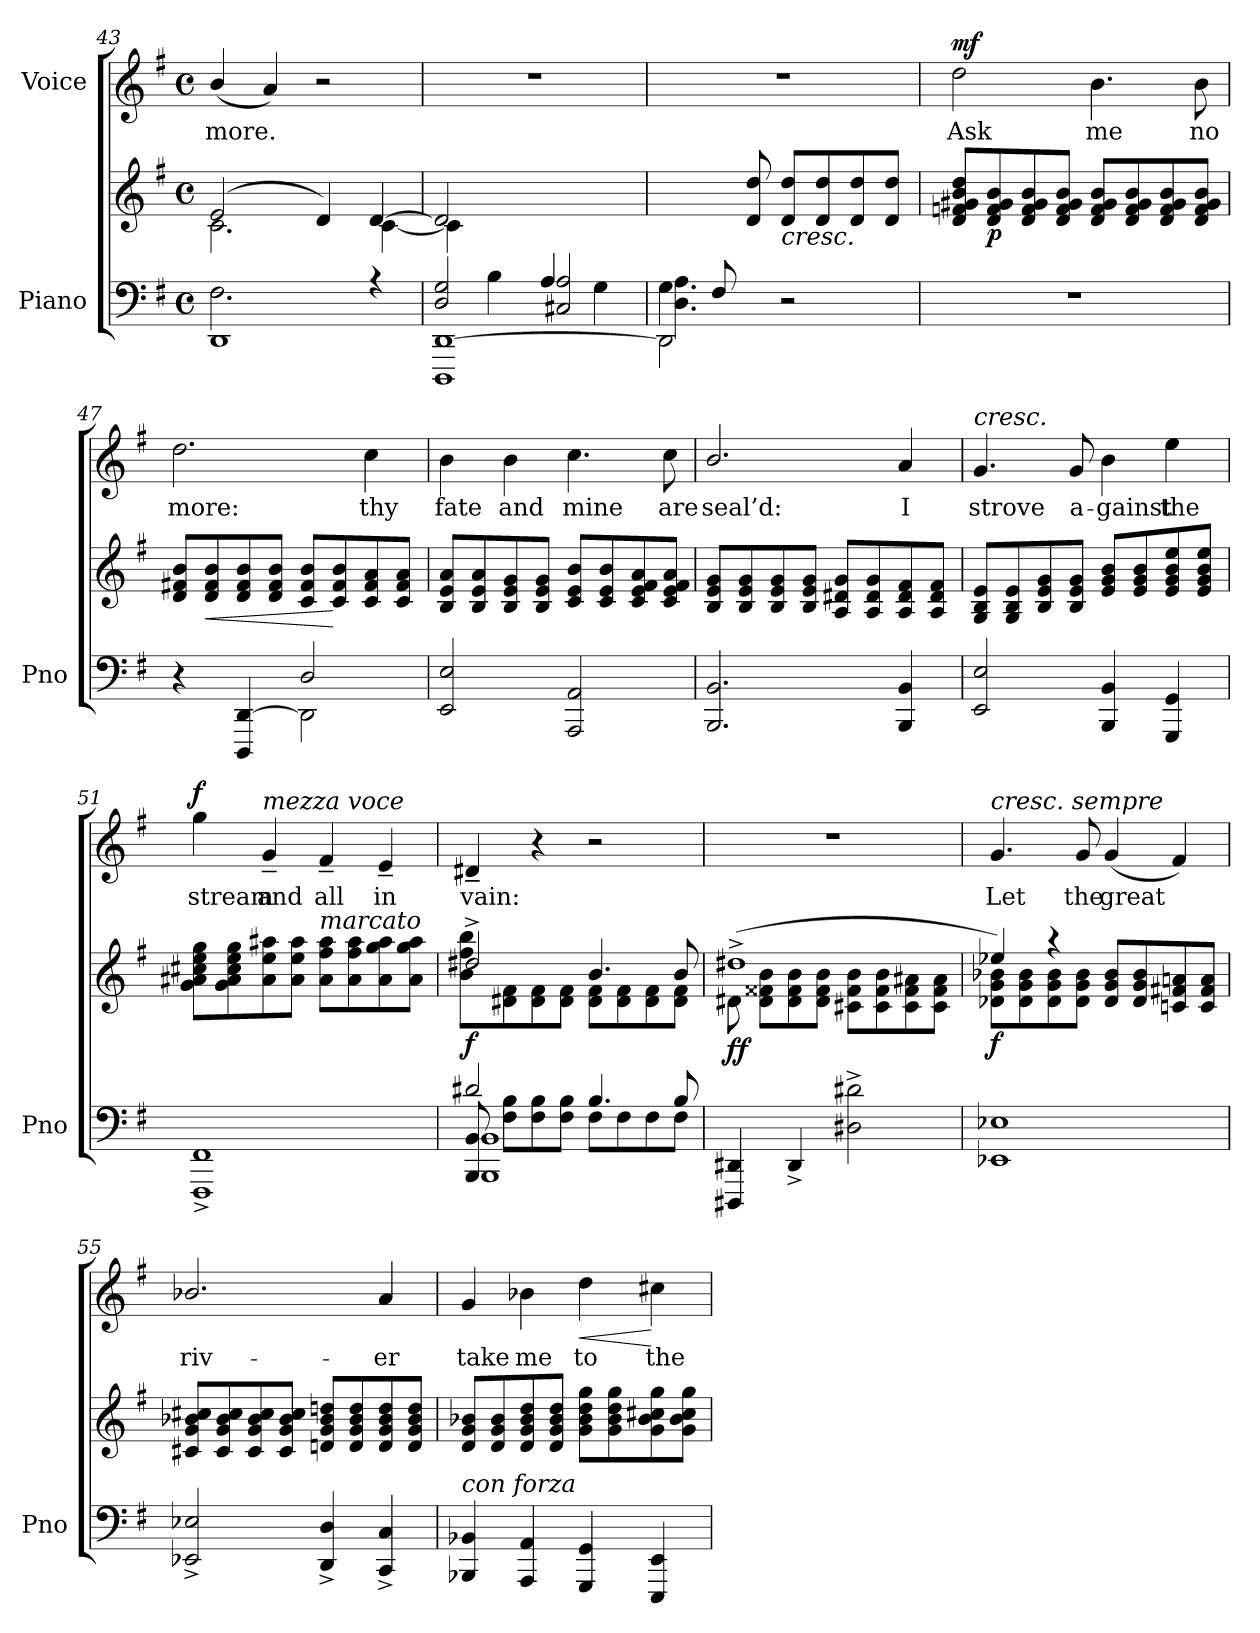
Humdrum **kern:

**kern	**kern	**dynam	**kern	**text	**dynam
*part2	*part2	*part2	*part1	*part1	*part1
*staff3	*staff2	*staff2/3	*staff1	*staff1	*staff1
*I"Piano	*	*	*I"Voice	*	*
*I'Pno	*	*	*	*	*
*clefF4	*clefG2	*	*clefG2	*	*
*k[f#]	*k[f#]	*	*k[f#]	*	*
*M4/4	*M4/4	*	*M4/4	*	*
*met(c)	*met(c)	*	*met(c)	*	*
=43	=43	=43	=43	=43	=43
*^	*^	*	*	*	*
2.F#\	1DD	(2e/	2.c\	.	(4b/	more.	.
.	.	.	.	.	4a/)	.	.
.	.	4d/)	.	.	2r	.	.
4r	.	[4d/	[4c\	.	.	.	.
=44	=44	=44	=44	=44	=44	=44	=44
*	*^	*	*	*	*	*	*
4ryy	2D/ 2G/	1DDD [1DD	2d/]	(4c\]	.	1r	.	.
4B\	.	.	.	2.ryy	.	.	.	.
4A/	2C#X/ 2A/	.	2ryy	.	.	.	.	.
4G\)	.	.	.	.	.	.	.	.
*	*	*	*v	*v	*	*	*	*
=45	=45	=45	=45	=45	=45	=45	=45
4G\	4.D\ 4.A\	2DD\]	4.ryy	.	1r	.	.
8F#/	.	.	.	.	.	.	.
2ryy	8ryy	.	8d/ 8dd/	.	.	.	.
!	!	!	!	!LO:HP:b	!	!	!
.	2r	2ryy	8d/ 8dd/L	<	.	.	.
.	.	.	8d/ 8dd/	.	.	.	.
.	.	.	8d/ 8dd/	.	.	.	.
8ryy	.	.	8d/ 8dd/J	.	.	.	.
*v	*v	*v	*	*	*	*	*
=46	=46	=46	=46	=46	=46
!	!	!	!	!	!LO:DY:a
1r	8d/ 8fn/ 8g#X/ 8b/ 8dd/L	.	2dd\	Ask	mf
!	!	!LO:DY:b	!	!	!
.	8d/ 8f/ 8g#/ 8b/	p	.	.	.
.	8d/ 8f/ 8g#/ 8b/	.	.	.	.
.	8d/ 8f/ 8g#/ 8b/J	.	.	.	.
.	8d/ 8f/ 8g#/ 8b/L	.	4.b\	me	.
.	8d/ 8f/ 8g#/ 8b/	.	.	.	.
.	8d/ 8f/ 8g#/ 8b/	.	.	.	.
.	8d/ 8f/ 8g#/ 8b/J	.	8b\	no	.
=47	=47	=47	=47	=47	=47
*^	*	*	*	*	*
2ryy	4r	8d/ 8f#X/ 8b/L	.	2.dd\	more:	.
!	!	!	!LO:HP:b	!	!	!
.	.	8d/ 8f#/ 8b/	<	.	.	.
.	4DDD/ [<4DD/	8d/ 8f#/ 8b/	.	.	.	.
.	.	8d/ 8f#/ 8b/J	.	.	.	.
2D/	2DD\]	8c/ 8f#/ 8b/L	.	.	.	.
.	.	8c/ 8f#/ 8b/	[	.	.	.
.	.	8c/ 8f#/ 8a/	.	4cc\	thy	.
.	.	8c/ 8f#/ 8a/J	.	.	.	.
*v	*v	*	*	*	*	*
=48	=48	=48	=48	=48	=48
2EE/ 2E/	8B/ 8e/ 8a/L	.	4b\	fate	.
.	8B/ 8e/ 8a/	.	.	.	.
.	8B/ 8e/ 8g/	.	4b\	and	.
.	8B/ 8e/ 8g/J	.	.	.	.
2AAA/ 2AA/	8c/ 8e/ 8b/L	.	4.cc\	mine	.
.	8c/ 8e/ 8b/	.	.	.	.
.	8c/ 8e/ 8f#/ 8a/	.	.	.	.
.	8c/ 8e/ 8f#/ 8a/J	.	8cc\	are	.
=49	=49	=49	=49	=49	=49
2.BBB/ 2.BB/	8B/ 8e/ 8g/L	.	2.b/	seal’d:	.
.	8B/ 8e/ 8g/	.	.	.	.
.	8B/ 8e/ 8g/	.	.	.	.
.	8B/ 8e/ 8g/J	.	.	.	.
.	8A/ 8d#X/ 8g/L	.	.	.	.
.	8A/ 8d#/ 8g/	.	.	.	.
4BBB/ 4BB/	8A/ 8d#/ 8f#/	.	4a/	I	.
.	8A/ 8d#/ 8f#/J	.	.	.	.
=50	=50	=50	=50	=50	=50
!	!	!	!LO:TX:a:i:t=cresc.	!	!
2EE/ 2E/	8G/ 8B/ 8e/L	.	4.g/	strove	.
.	8G/ 8B/ 8e/	.	.	.	.
.	8B/ 8e/ 8g/	.	.	.	.
.	8B/ 8e/ 8g/J	.	8g/	a-	.
4BBB/ 4BB/	8e/ 8g/ 8b/L	.	4b\	-gainst	.
.	8e/ 8g/ 8b/	.	.	.	.
4GGG/ 4GG/	8e/ 8g/ 8b/ 8ee/	.	4ee\	the	.
.	8e/ 8g/ 8b/ 8ee/J	.	.	.	.
=51	=51	=51	=51	=51	=51
!	!	!	!	!	!LO:DY:a
1FFF#^> 1FF#^>	8g\ 8a#X\ 8cc#X\ 8ee\ 8gg\L	.	4gg\	stream	f
.	8g\ 8a#\ 8cc#\ 8ee\ 8gg\	.	.	.	.
!	!	!	!LO:TX:i:t=mezza voce	!	!
.	8a#\ 8ee\ 8aa#X\	.	4g~>/	and	.
.	8a#\ 8ee\ 8aa#\J	.	.	.	.
!	!LO:TX:i:t=marcato	!	!	!	!
.	8a#\ 8ff#\ 8aa#\L	.	4f#~>/	all	.
.	8a#\ 8ff#\ 8aa#\	.	.	.	.
.	8a#\ 8gg\ 8aa#\	.	4e~>/	in	.
.	8a#\ 8gg\ 8aa#\J	.	.	.	.
=52	=52	=52	=52	=52	=52
*^	*^	*	*	*	*
*	*^	*	*	*	*	*	*
!	!	!	!	!	!LO:DY:b	!	!	!
2d#X/	8BBB/ 8BB/	1BBB 1BB	2dd#X^/	8b\ 8ff#\ 8bb\L	f	4d#X~>/	vain:	.
.	8F#\ 8B\L	.	.	8d#X\ 8f#\	.	.	.	.
.	8F#\ 8B\	.	.	8d#\ 8f#\	.	4r	.	.
.	8F#\ 8B\J	.	.	8d#\ 8f#\J	.	.	.	.
4.B/	8F#\L	.	4.b/	8d#\ 8f#\L	.	2r	.	.
.	8F#\	.	.	8d#\ 8f#\	.	.	.	.
.	8F#\	.	.	8d#\ 8f#\	.	.	.	.
8B/	8F#\J	.	8b/	8d#\ 8f#\J	.	.	.	.
*	*v	*v	*	*	*	*	*	*
=53	=53	=53	=53	=53	=53	=53	=53
!	!	!	!	!LO:DY:b	!	!	!
*v	*v	*	*	*	*	*	*
4DDD#X/ 4DD#X/	(1dd#X^	8d#X\	ff	1r	.	.
.	.	8d#\ 8f##X\ 8b\L	.	.	.	.
4DD#^/	.	8d#\ 8f##\ 8b\	.	.	.	.
.	.	8d#\ 8f##\ 8b\J	.	.	.	.
2D#X\^< 2d#X\^<	.	8c#X\ 8f##\ 8b\L	.	.	.	.
.	.	8c#\ 8f##\ 8b\	.	.	.	.
.	.	8c#\ 8f##\ 8a#X\	.	.	.	.
.	.	8c#\ 8f##\ 8a#\J	.	.	.	.
=54	=54	=54	=54	=54	=54	=54
!	!	!	!	!LO:TX:a:i:t=cresc. sempre	!	!
!	!	!	!LO:DY:b	!	!	!
1EE-X 1E-X	4ee-X/)	8d-X\ 8g\ 8b-X\L	f	4.g/	Let	.
.	.	8d-\ 8g\ 8b-\	.	.	.	.
.	4r	8d-\ 8g\ 8b-\	.	.	.	.
.	.	8d-\ 8g\ 8b-\J	.	8g/	the	.
.	8d-/ 8g/ 8b-/L	2ryy	.	(4g/	great	.
.	8d-/ 8g/ 8b-/	.	.	.	.	.
.	8cn/ 8f#X/ 8an/	.	.	4f#/)	.	.
.	8c/ 8f#/ 8a/J	.	.	.	.	.
*	*v	*v	*	*	*	*
=55	=55	=55	=55	=55	=55
2EE-X/^> 2E-X/^>	8c#X/ 8g/ 8b-X/ 8cc#X/L	.	2.b-X/	riv-	.
.	8c#/ 8g/ 8b-/ 8cc#/	.	.	.	.
.	8c#/ 8g/ 8b-/ 8cc#/	.	.	.	.
.	8c#/ 8g/ 8b-/ 8cc#/J	.	.	.	.
4DD/^> 4D/^>	8dn/ 8g/ 8b-/ 8ddn/L	.	.	.	.
.	8d/ 8g/ 8b-/ 8dd/	.	.	.	.
4CC/^> 4C/^>	8d/ 8g/ 8b-/ 8dd/	.	4a/	-er	.
.	8d/ 8g/ 8b-/ 8dd/J	.	.	.	.
=56	=56	=56	=56	=56	=56
!LO:TX:i:t=con forza	!	!	!	!	!
4BBB-X/ 4BB-X/	8d/ 8g/ 8b-X/L	.	4g/	take	.
.	8d/ 8g/ 8b-/	.	.	.	.
4AAA/ 4AA/	8d/ 8g/ 8b-/ 8dd/	.	4b-X\	me	.
.	8d/ 8g/ 8b-/ 8dd/J	.	.	.	.
!	!	!	!	!	!LO:HP:b
4GGG/ 4GG/	8g\ 8b-\ 8dd\ 8gg\L	.	4dd\	to	<
.	8g\ 8b-\ 8dd\ 8gg\	.	.	.	.
4EEE/ 4EE/	8g\ 8b-\ 8cc#X\ 8gg\	.	4cc#X\	the	[
.	8g\ 8b-\ 8cc#\ 8gg\J	.	.	.	.
.	.	[	.	.	.
=	=	=	=	=	=
*-	*-	*-	*-	*-	*-
